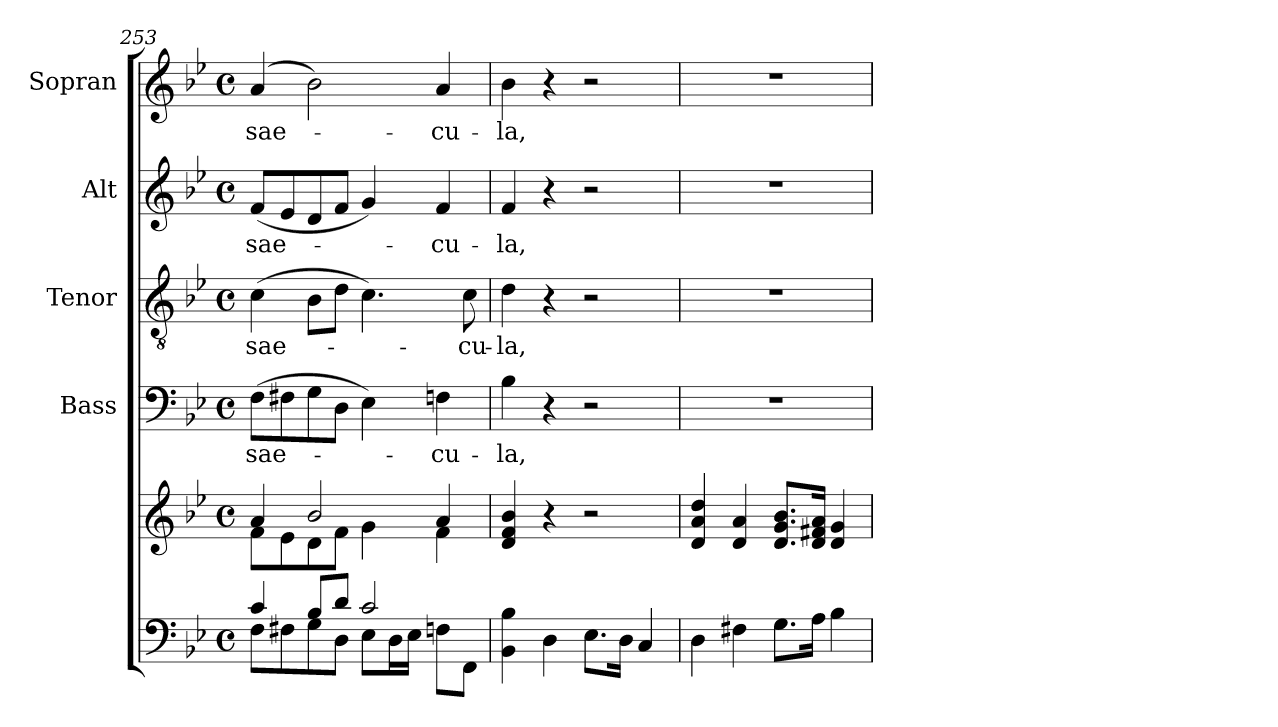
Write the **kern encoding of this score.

**kern	**kern	**kern	**text	**kern	**text	**kern	**text	**kern	**text
*part5	*part5	*part4	*part4	*part3	*part3	*part2	*part2	*part1	*part1
*staff6	*staff5	*staff4	*staff4	*staff3	*staff3	*staff2	*staff2	*staff1	*staff1
*	*	*I"Bass	*	*I"Tenor	*	*I"Alt	*	*I"Sopran	*
*	*	*I'B.	*	*I'T.	*	*I'A.	*	*I'S.	*
*clefF4	*clefG2	*clefF4	*	*clefGv2	*	*clefG2	*	*clefG2	*
*k[b-e-]	*k[b-e-]	*k[b-e-]	*	*k[b-e-]	*	*k[b-e-]	*	*k[b-e-]	*
*B-:	*B-:	*B-:	*	*B-:	*	*B-:	*	*B-:	*
*M4/4	*M4/4	*M4/4	*	*M4/4	*	*M4/4	*	*M4/4	*
*met(c)	*met(c)	*met(c)	*	*met(c)	*	*met(c)	*	*met(c)	*
=253	=253	=253	=253	=253	=253	=253	=253	=253	=253
*^	*^	*	*	*	*	*	*	*	*
!	!	!	!	!	!LO:LY:b	!	!LO:LY:b	!	!LO:LY:b	!	!LO:LY:b
4c/	8F\L	4a/	8f\L	(>8F\L	sae-	(>4c\	sae-	(<8f/L	sae-	(4a/	sae-
.	8F#X\	.	8e-\	8F#X\	.	.	.	8e-/	.	.	.
8B-/L	8G\	2b-/	8d\	8G\	.	8B-\L	.	8d/	.	2b-\)	.
8d/J	8D\J	.	8f\J	8D\J	.	8d\J	.	8f/J	.	.	.
2c/	8E-\L	.	4g\	4E-\)	.	4.c\)	.	4g/)	.	.	.
.	16D\L	.	.	.	.	.	.	.	.	.	.
.	16E-\JJ	.	.	.	.	.	.	.	.	.	.
!	!	!	!	!	!LO:LY:b	!	!	!	!LO:LY:b	!	!LO:LY:b
.	8Fn\L	4a/	4f\	4Fn\	-cu-	.	.	4f/	-cu-	4a/	-cu-
!	!	!	!	!	!	!	!LO:LY:b	!	!	!	!
.	8FF\J	.	.	.	.	8c\	-cu-	.	.	.	.
*	*	*v	*v	*	*	*	*	*	*	*	*
=254	=254	=254	=254	=254	=254	=254	=254	=254	=254	=254
!	!	!	!	!LO:LY:b	!	!LO:LY:b	!	!LO:LY:b	!	!LO:LY:b
*v	*v	*	*	*	*	*	*	*	*	*
4BB-\ 4B-\	4d/ 4f/ 4b-/	4B-\	-la,	4d\	-la,	4f/	-la,	4b-\	-la,
4D\	4r	4r	.	4r	.	4r	.	4r	.
8.E-\L	2r	2r	.	2r	.	2r	.	2r	.
16D\Jk	.	.	.	.	.	.	.	.	.
4C/	.	.	.	.	.	.	.	.	.
=255	=255	=255	=255	=255	=255	=255	=255	=255	=255
4D\	4d/ 4a/ 4dd/	1r	.	1r	.	1r	.	1r	.
4F#X\	4d/ 4a/	.	.	.	.	.	.	.	.
8.G\L	8.d/ 8.g/ 8.b-/L	.	.	.	.	.	.	.	.
16A\Jk	16d/ 16f#X/ 16a/Jk	.	.	.	.	.	.	.	.
4B-\	4d/ 4g/	.	.	.	.	.	.	.	.
=	=	=	=	=	=	=	=	=	=
*-	*-	*-	*-	*-	*-	*-	*-	*-	*-
